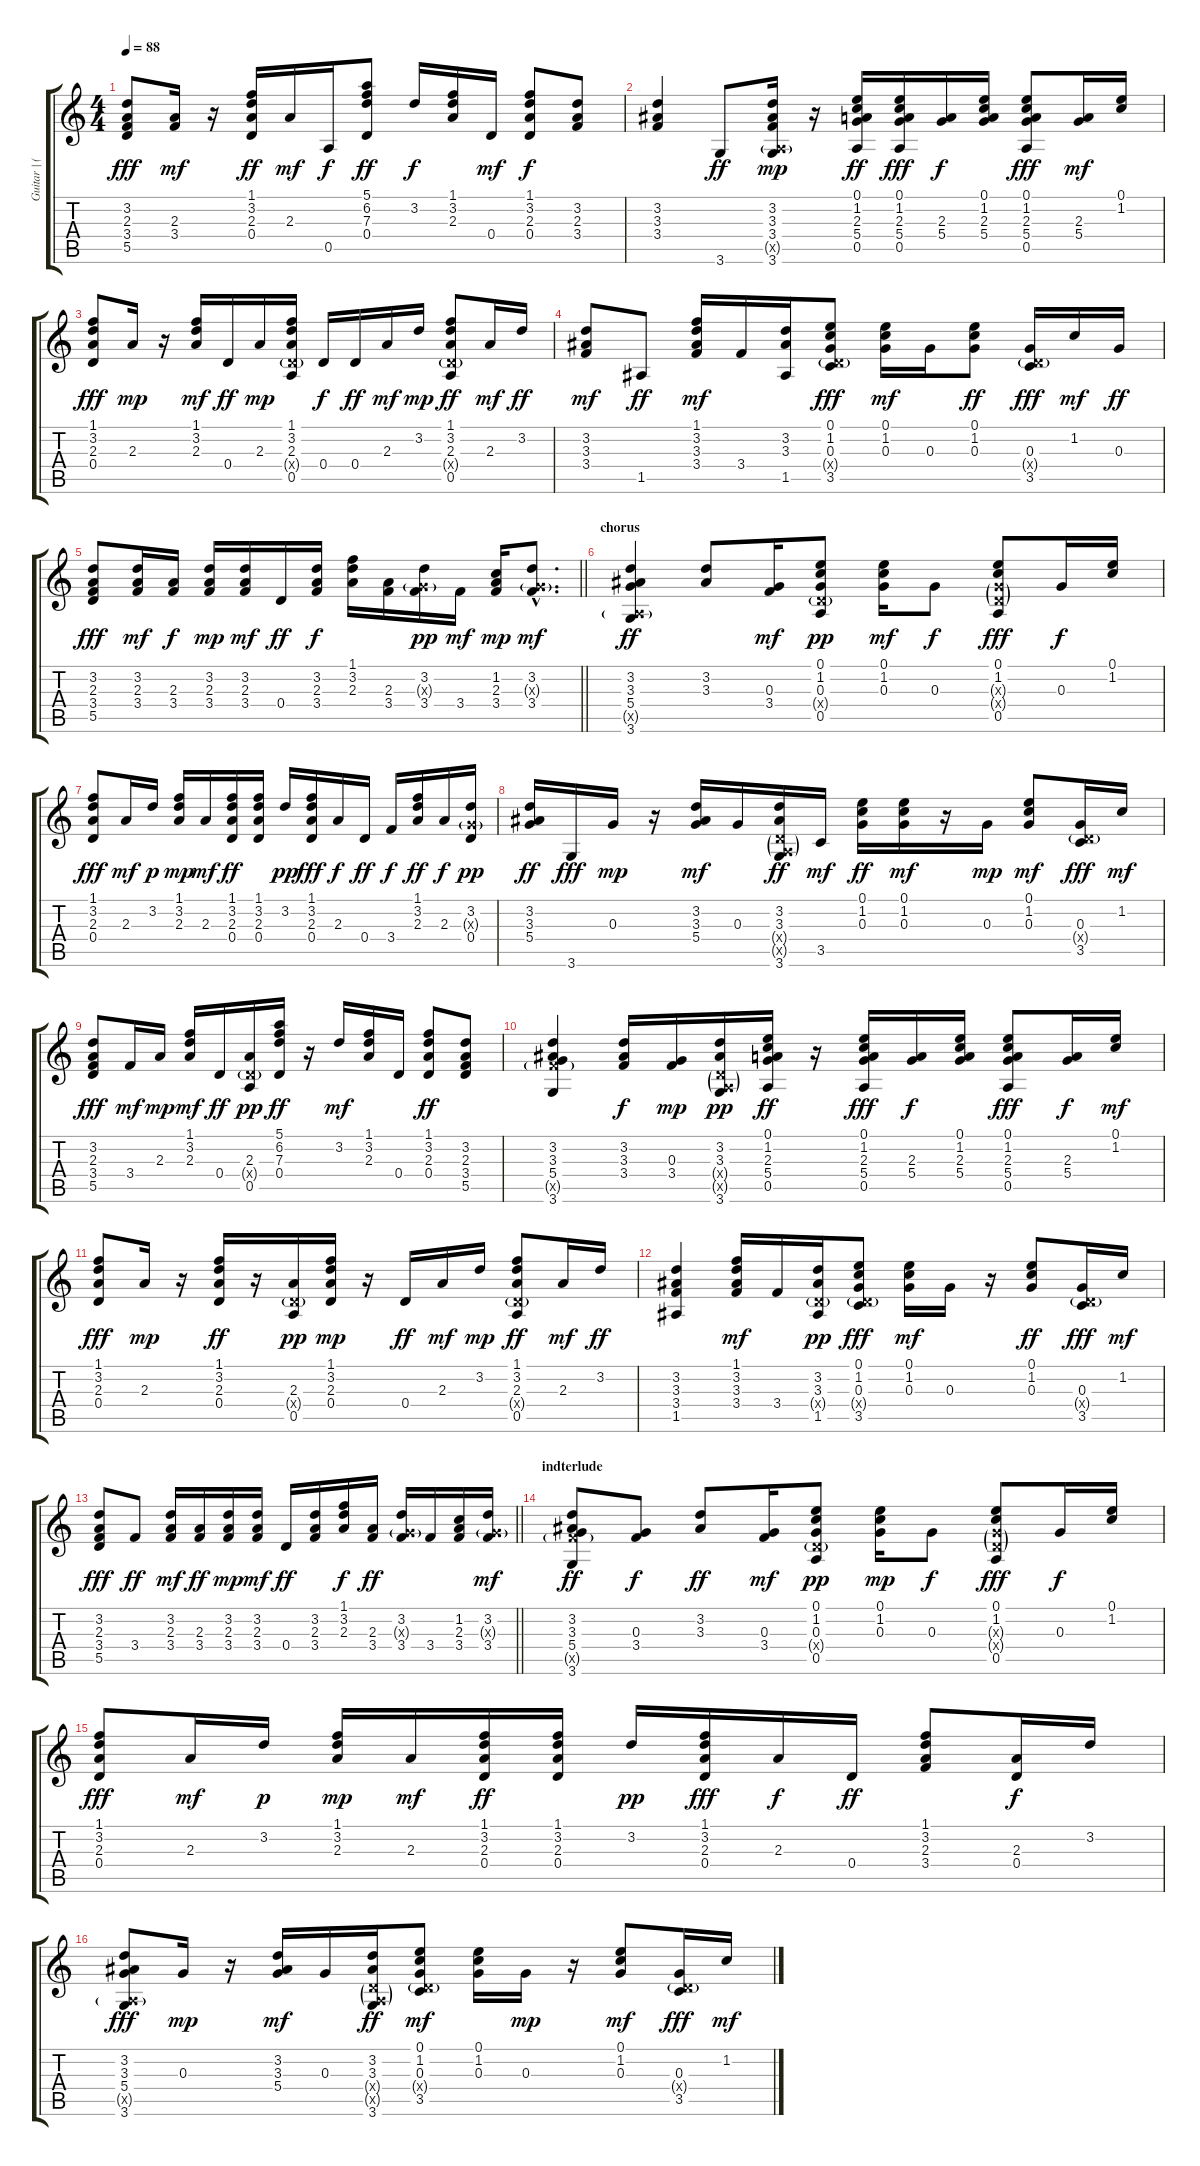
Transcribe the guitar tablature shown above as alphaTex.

\track ("Guitar | (chords)" "Guitar | (") {instrument acousticguitarsteel}
\staff {score tabs}
\tuning (E4 B3 G3 D3 A2 E2) {hide}
\ts (4 4)
\tempo 88
\clef g2
\ks c
(3.2 2.3 3.4 5.5).8{dy fff} (2.3 3.4).16{dy mf} r.16 (1.1 3.2 2.3 0.4).16{dy ff} 2.3.16{dy mf} 0.5.16{dy f} (5.1 6.2 7.3 0.4).8{dy ff} 3.2.16{dy f} (1.1 3.2 2.3).16 0.4.16{dy mf} (1.1 3.2 2.3 0.4).8{dy f} (3.2 2.3 3.4).8 |
(3.2 3.3 3.4).4 3.6.8{dy ff} (3.2 3.3 3.4 0.5{g x} 3.6).16{dy mp} r.16 (0.1 1.2 2.3 5.4 0.5).16{dy ff} (0.1 1.2 2.3 5.4 0.5).16{dy fff} (2.3 5.4).16{dy f} (0.1 1.2 2.3 5.4).16 (0.1 1.2 2.3 5.4 0.5).8{dy fff} (2.3 5.4).16{dy mf} (0.1 1.2).16 |
(1.1 3.2 2.3 0.4).8{dy fff} 2.3.16{dy mp} r.16 (1.1 3.2 2.3).16{dy mf} 0.4.16{dy ff} 2.3.16{dy mp} (1.1 3.2 2.3 0.4{g x} 0.5).16 0.4.16{dy f} 0.4.16{dy ff} 2.3.16{dy mf} 3.2.16{dy mp} (1.1 3.2 2.3 0.4{g x} 0.5).8{dy ff} 2.3.16{dy mf} 3.2.16{dy ff} |
(3.2 3.3 3.4).8{dy mf} 1.5.8{dy ff} (1.1 3.2 3.3 3.4).16{dy mf} 3.4.16 (3.2 3.3 1.5).16 (0.1 1.2 0.3 0.4{g x} 3.5).8{dy fff} (0.1 1.2 0.3).16{dy mf} 0.3.16 (0.1 1.2 0.3).8{dy ff} (0.3 0.4{g x} 3.5).16{dy fff} 1.2.16{dy mf} 0.3.16{dy ff} |
\barLineRight lightlight
(3.2 2.3 3.4 5.5).8{dy fff} (3.2 2.3 3.4).16{dy mf} (2.3 3.4).16{dy f} (3.2 2.3 3.4).16{dy mp} (3.2 2.3 3.4).16{dy mf} 0.4.16{dy ff} (3.2 2.3 3.4).16{dy f} (1.1 3.2 2.3).16 (2.3 3.4).16 (3.2 0.3{g x} 3.4).16{dy pp} 3.4.16{dy mf} (1.2 2.3 3.4).16{dy mp} (3.2{hac} 0.3{g hac x} 3.4{hac}).8{d dy mf} |
\section ("" "chorus")
(3.2 3.3 5.4 0.5{g x} 3.6).4{dy ff} (3.2 3.3).8 (0.3 3.4).16{dy mf} (0.1 1.2 0.3 0.4{g x} 0.5).8{dy pp} (0.1 1.2 0.3).16{dy mf} 0.3.8{dy f} (0.1 1.2 0.3{g x} 0.4{g x} 0.5).8{dy fff} 0.3.16{dy f} (0.1 1.2).16 |
(1.1 3.2 2.3 0.4).8{dy fff} 2.3.16{dy mf} 3.2.16{dy p} (1.1 3.2 2.3).16{dy mp} 2.3.16{dy mf} (1.1 3.2 2.3 0.4).16{dy ff} (1.1 3.2 2.3 0.4).16 3.2.16{dy pp} (1.1 3.2 2.3 0.4).16{dy fff} 2.3.16{dy f} 0.4.16{dy ff} 3.4.16{dy f} (1.1 3.2 2.3).16{dy ff} 2.3.16{dy f} (3.2 0.3{g x} 0.4).16{dy pp} |
(3.2 3.3 5.4).16{dy ff} 3.6.16{dy fff} 0.3.16{dy mp} r.16 (3.2 3.3 5.4).16{dy mf} 0.3.16 (3.2 3.3 0.4{g x} 0.5{g x} 3.6).16{dy ff} 3.5.16{dy mf} (0.1 1.2 0.3).16{dy ff} (0.1 1.2 0.3).16{dy mf} r.16 0.3.16{dy mp} (0.1 1.2 0.3).8{dy mf} (0.3 0.4{g x} 3.5).16{dy fff} 1.2.16{dy mf} |
(3.2 2.3 3.4 5.5).8{dy fff} 3.4.16{dy mf} 2.3.16{dy mp} (1.1 3.2 2.3).16{dy mf} 0.4.16{dy ff} (2.3 0.4{g x} 0.5).16{dy pp} (5.1 6.2 7.3 0.4).16{dy ff} r.16 3.2.16{dy mf} (1.1 3.2 2.3).16 0.4.16 (1.1 3.2 2.3 0.4).8{dy ff} (3.2 2.3 3.4 5.5).8 |
(3.2 3.3 5.4 8.5{g x} 3.6).4 (3.2 3.3 3.4).16{dy f} (0.3 3.4).16{dy mp} (3.2 3.3 0.4{g x} 0.5{g x} 3.6).16{dy pp} (0.1 1.2 2.3 5.4 0.5).16{dy ff} r.16 (0.1 1.2 2.3 5.4 0.5).16{dy fff} (2.3 5.4).16{dy f} (0.1 1.2 2.3 5.4).16 (0.1 1.2 2.3 5.4 0.5).8{dy fff} (2.3 5.4).16{dy f} (0.1 1.2).16{dy mf} |
(1.1 3.2 2.3 0.4).8{dy fff} 2.3.16{dy mp} r.16 (1.1 3.2 2.3 0.4).16{dy ff} r.16 (2.3 0.4{g x} 0.5).16{dy pp} (1.1 3.2 2.3 0.4).16{dy mp} r.16 0.4.16{dy ff} 2.3.16{dy mf} 3.2.16{dy mp} (1.1 3.2 2.3 0.4{g x} 0.5).8{dy ff} 2.3.16{dy mf} 3.2.16{dy ff} |
(3.2 3.3 3.4 1.5).4 (1.1 3.2 3.3 3.4).16{dy mf} 3.4.16 (3.2 3.3 0.4{g x} 1.5).16{dy pp} (0.1 1.2 0.3 0.4{g x} 3.5).8{dy fff} (0.1 1.2 0.3).16{dy mf} 0.3.16 r.16 (0.1 1.2 0.3).8{dy ff} (0.3 0.4{g x} 3.5).16{dy fff} 1.2.16{dy mf} |
\barLineRight lightlight
(3.2 2.3 3.4 5.5).8{dy fff} 3.4.8{dy ff} (3.2 2.3 3.4).16{dy mf} (2.3 3.4).16{dy ff} (3.2 2.3 3.4).16{dy mp} (3.2 2.3 3.4).16{dy mf} 0.4.16{dy ff} (3.2 2.3 3.4).16 (1.1 3.2 2.3).16{dy f} (2.3 3.4).16{dy ff} (3.2 0.3{g x} 3.4).16 3.4.16 (1.2 2.3 3.4).16 (3.2 0.3{g x} 3.4).16{dy mf} |
\section ("" "indterlude")
(3.2 3.3 5.4 8.5{g x} 3.6).8{dy ff} (0.3 3.4).8{dy f} (3.2 3.3).8{dy ff} (0.3 3.4).16{dy mf} (0.1 1.2 0.3 0.4{g x} 0.5).8{dy pp} (0.1 1.2 0.3).16{dy mp} 0.3.8{dy f} (0.1 1.2 0.3{g x} 0.4{g x} 0.5).8{dy fff} 0.3.16{dy f} (0.1 1.2).16 |
(1.1 3.2 2.3 0.4).8{dy fff} 2.3.16{dy mf} 3.2.16{dy p} (1.1 3.2 2.3).16{dy mp} 2.3.16{dy mf} (1.1 3.2 2.3 0.4).16{dy ff} (1.1 3.2 2.3 0.4).16 3.2.16{dy pp} (1.1 3.2 2.3 0.4).16{dy fff} 2.3.16{dy f} 0.4.16{dy ff} (1.1 3.2 2.3 3.4).8 (2.3 0.4).16{dy f} 3.2.16 |
(3.2 3.3 5.4 0.5{g x} 3.6).8{dy fff} 0.3.16{dy mp} r.16 (3.2 3.3 5.4).16{dy mf} 0.3.16 (3.2 3.3 0.4{g x} 0.5{g x} 3.6).16{dy ff} (0.1 1.2 0.3 0.4{g x} 3.5).8{dy mf} (0.1 1.2 0.3).16 0.3.16{dy mp} r.16 (0.1 1.2 0.3).8{dy mf} (0.3 0.4{g x} 3.5).16{dy fff} 1.2.16{dy mf}
